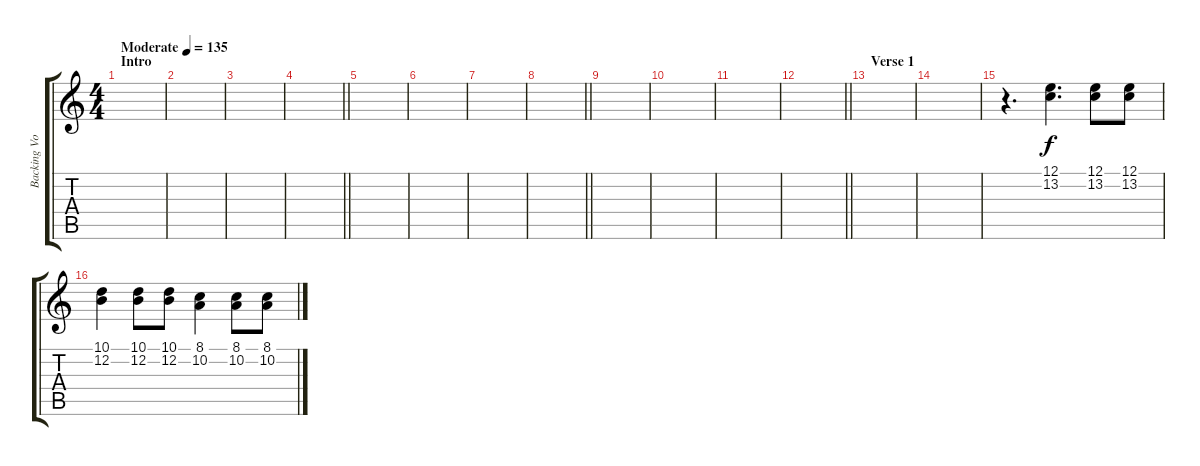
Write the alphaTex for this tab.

\track ("Backing Vocals" "Backing Vo") {instrument panflute}
\staff {score tabs}
\tuning (E4 B3 G3 D3 A2 E2) {hide}
\ts (4 4)
\section ("" "Intro")
\tempo (135 "Moderate")
\clef g2
\ks c
|
|
|
\barLineRight lightlight
|
|
|
|
\barLineRight lightlight
|
|
|
|
\barLineRight lightlight
|
\section ("" "Verse 1")
|
|
r.4{d} (12.1 13.2).4{d} (12.1 13.2).8 (12.1 13.2).8 |
(10.1 12.2).4 (10.1 12.2).8 (10.1 12.2).8 (8.1 10.2).4 (8.1 10.2).8 (8.1 10.2).8
